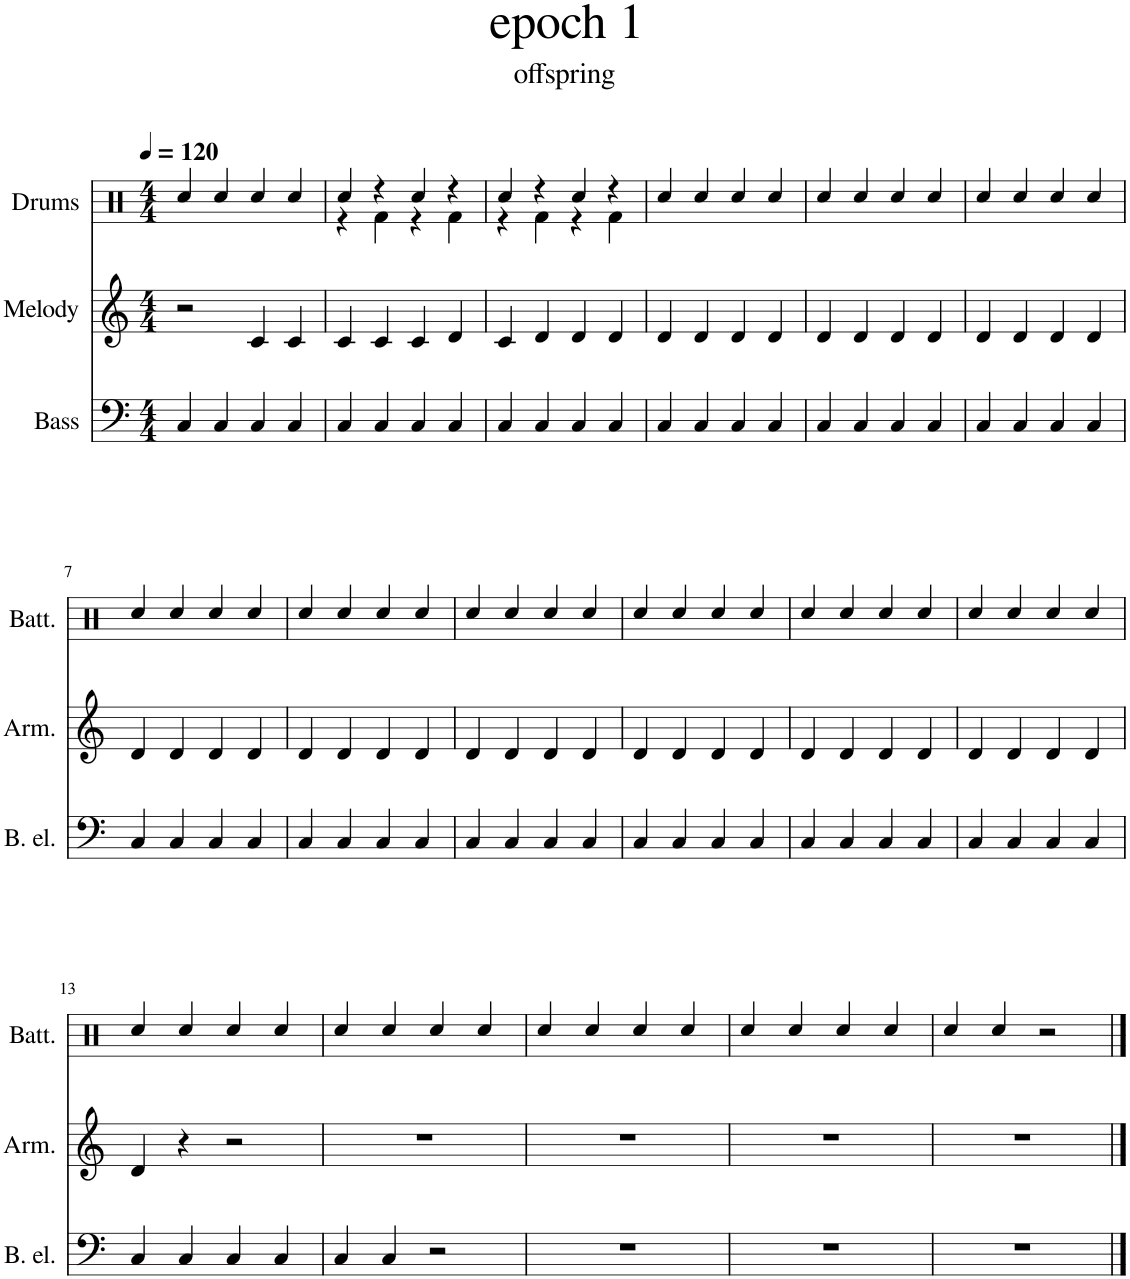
**kern	**kern	**kern
*part3	*part2	*part1
*staff3	*staff2	*staff1
*I"Bass	*I"Melody	*I"Drums
*clefF4	*clefG2	*clefX
*Trd7c12	*	*
*k[]	*k[]	*k[]
*M4/4	*M4/4	*M4/4
*MM120	*MM120	*MM120
=1	=1	=1
4C/	2r	4Rcc/
4C/	.	4Rcc/
4C/	4c/	4Rcc/
4C/	4c/	4Rcc/
=2	=2	=2
*	*	*^
4C/	4c/	4Rcc/	4r
4C/	4c/	4r	4Rf\
4C/	4c/	4Rcc/	4r
4C/	4d/	4r	4Rf\
=3	=3	=3	=3
4C/	4c/	4Rcc/	4r
4C/	4d/	4r	4Rf\
4C/	4d/	4Rcc/	4r
4C/	4d/	4r	4Rf\
*	*	*v	*v
=4	=4	=4
4C/	4d/	4Rcc/
4C/	4d/	4Rcc/
4C/	4d/	4Rcc/
4C/	4d/	4Rcc/
=5	=5	=5
4C/	4d/	4Rcc/
4C/	4d/	4Rcc/
4C/	4d/	4Rcc/
4C/	4d/	4Rcc/
=6	=6	=6
4C/	4d/	4Rcc/
4C/	4d/	4Rcc/
4C/	4d/	4Rcc/
4C/	4d/	4Rcc/
!!LO:LB:g=z
=7	=7	=7
4C/	4d/	4Rcc/
4C/	4d/	4Rcc/
4C/	4d/	4Rcc/
4C/	4d/	4Rcc/
=8	=8	=8
4C/	4d/	4Rcc/
4C/	4d/	4Rcc/
4C/	4d/	4Rcc/
4C/	4d/	4Rcc/
=9	=9	=9
4C/	4d/	4Rcc/
4C/	4d/	4Rcc/
4C/	4d/	4Rcc/
4C/	4d/	4Rcc/
=10	=10	=10
4C/	4d/	4Rcc/
4C/	4d/	4Rcc/
4C/	4d/	4Rcc/
4C/	4d/	4Rcc/
=11	=11	=11
4C/	4d/	4Rcc/
4C/	4d/	4Rcc/
4C/	4d/	4Rcc/
4C/	4d/	4Rcc/
=12	=12	=12
4C/	4d/	4Rcc/
4C/	4d/	4Rcc/
4C/	4d/	4Rcc/
4C/	4d/	4Rcc/
!!LO:LB:g=z
=13	=13	=13
4C/	4d/	4Rcc/
4C/	4r	4Rcc/
4C/	2r	4Rcc/
4C/	.	4Rcc/
=14	=14	=14
4C/	1r	4Rcc/
4C/	.	4Rcc/
2r	.	4Rcc/
.	.	4Rcc/
=15	=15	=15
1r	1r	4Rcc/
.	.	4Rcc/
.	.	4Rcc/
.	.	4Rcc/
=16	=16	=16
1r	1r	4Rcc/
.	.	4Rcc/
.	.	4Rcc/
.	.	4Rcc/
=17	=17	=17
1r	1r	4Rcc/
.	.	4Rcc/
.	.	2r
==	==	==
*-	*-	*-
